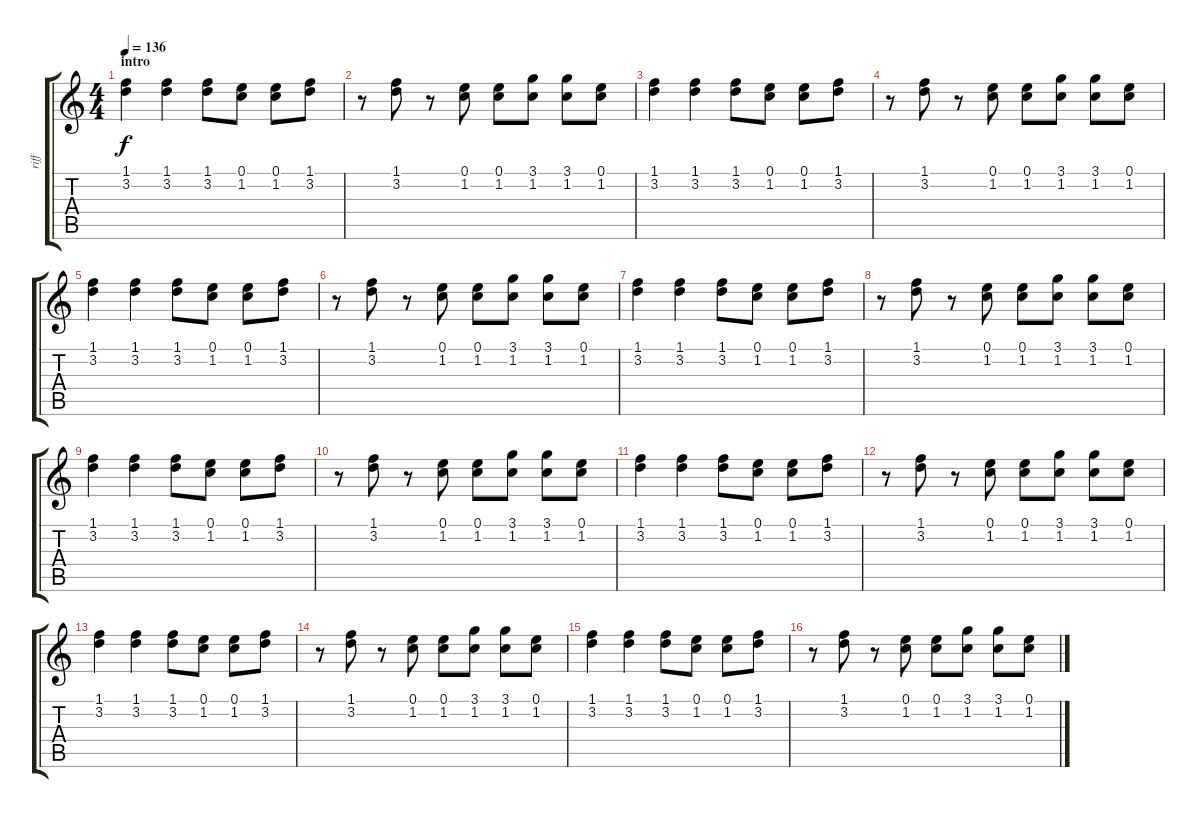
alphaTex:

\track ("riff" "riff") {instrument electricguitarclean}
\staff {score tabs}
\tuning (E4 B3 G3 D3 A2 E2) {hide}
\ts (4 4)
\section ("" "intro")
\tempo 136
\clef g2
\ks c
(1.1 3.2).4{dy f instrument electricguitarclean} (1.1 3.2).4 (1.1 3.2).8 (0.1 1.2).8 (0.1 1.2).8 (1.1 3.2).8 |
r.8 (1.1 3.2).8 r.8 (0.1 1.2).8 (0.1 1.2).8 (3.1 1.2).8 (3.1 1.2).8 (0.1 1.2).8 |
(1.1 3.2).4 (1.1 3.2).4 (1.1 3.2).8 (0.1 1.2).8 (0.1 1.2).8 (1.1 3.2).8 |
r.8 (1.1 3.2).8 r.8 (0.1 1.2).8 (0.1 1.2).8 (3.1 1.2).8 (3.1 1.2).8 (0.1 1.2).8 |
(1.1 3.2).4 (1.1 3.2).4 (1.1 3.2).8 (0.1 1.2).8 (0.1 1.2).8 (1.1 3.2).8 |
r.8 (1.1 3.2).8 r.8 (0.1 1.2).8 (0.1 1.2).8 (3.1 1.2).8 (3.1 1.2).8 (0.1 1.2).8 |
(1.1 3.2).4 (1.1 3.2).4 (1.1 3.2).8 (0.1 1.2).8 (0.1 1.2).8 (1.1 3.2).8 |
r.8 (1.1 3.2).8 r.8 (0.1 1.2).8 (0.1 1.2).8 (3.1 1.2).8 (3.1 1.2).8 (0.1 1.2).8 |
(1.1 3.2).4 (1.1 3.2).4 (1.1 3.2).8 (0.1 1.2).8 (0.1 1.2).8 (1.1 3.2).8 |
r.8 (1.1 3.2).8 r.8 (0.1 1.2).8 (0.1 1.2).8 (3.1 1.2).8 (3.1 1.2).8 (0.1 1.2).8 |
(1.1 3.2).4 (1.1 3.2).4 (1.1 3.2).8 (0.1 1.2).8 (0.1 1.2).8 (1.1 3.2).8 |
r.8 (1.1 3.2).8 r.8 (0.1 1.2).8 (0.1 1.2).8 (3.1 1.2).8 (3.1 1.2).8 (0.1 1.2).8 |
(1.1 3.2).4 (1.1 3.2).4 (1.1 3.2).8 (0.1 1.2).8 (0.1 1.2).8 (1.1 3.2).8 |
r.8 (1.1 3.2).8 r.8 (0.1 1.2).8 (0.1 1.2).8 (3.1 1.2).8 (3.1 1.2).8 (0.1 1.2).8 |
(1.1 3.2).4 (1.1 3.2).4 (1.1 3.2).8 (0.1 1.2).8 (0.1 1.2).8 (1.1 3.2).8 |
r.8 (1.1 3.2).8 r.8 (0.1 1.2).8 (0.1 1.2).8 (3.1 1.2).8 (3.1 1.2).8 (0.1 1.2).8
